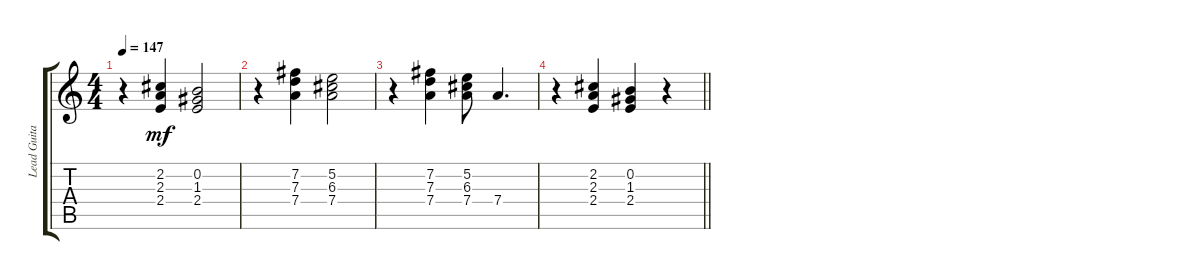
\track ("Lead Guitar" "Lead Guita") {instrument electricguitarclean}
\staff {score tabs}
\tuning (E4 B3 G3 D3 A2 E2) {hide}
\ts (4 4)
\tempo 147
\clef g2
\ks c
r.4{dy mf} (2.2 2.3 2.4).4 (0.2 1.3 2.4).2 |
r.4 (7.2 7.3 7.4).4 (5.2 6.3 7.4).2 |
r.4 (7.2 7.3 7.4).4 (5.2 6.3 7.4).8 7.4.4{d} |
\barLineRight lightlight
r.4 (2.2 2.3 2.4).4 (0.2 1.3 2.4).4 r.4
